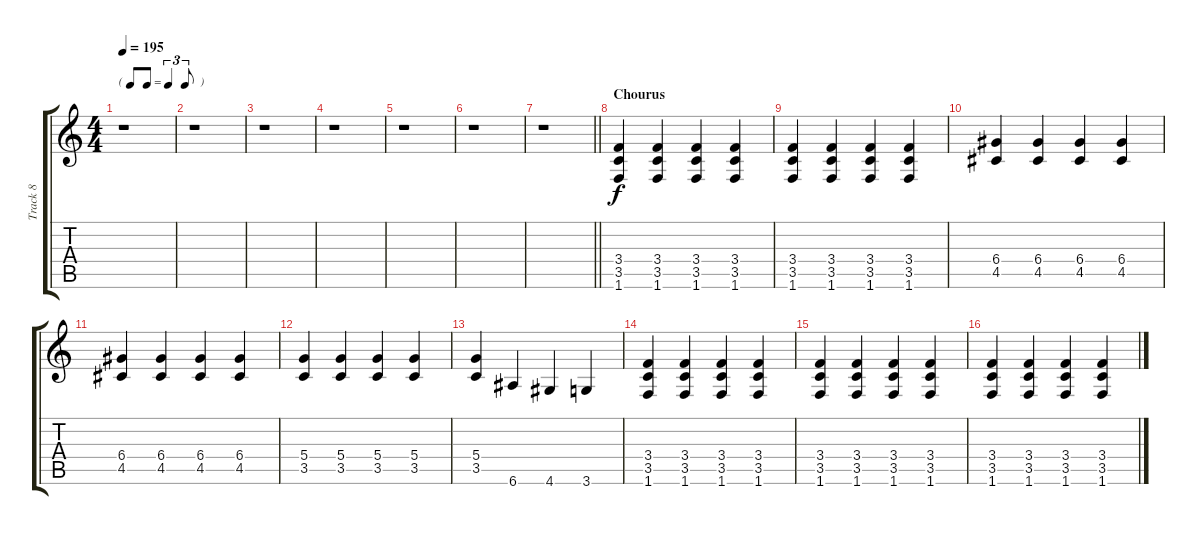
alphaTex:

\track ("Track 8" "Track 8") {instrument acousticguitarsteel}
\staff {score tabs}
\tuning (E4 B3 G3 D3 A2 E2) {hide}
\ts (4 4)
\tf triplet8th
\tempo 195
\clef g2
\ks c
r.1{dy f} |
r.1 |
r.1 |
r.1 |
r.1 |
r.1 |
\barLineRight lightlight
r.1 |
\section ("" "Chourus")
(3.4 3.5 1.6).4 (3.4 3.5 1.6).4 (3.4 3.5 1.6).4 (3.4 3.5 1.6).4 |
(3.4 3.5 1.6).4 (3.4 3.5 1.6).4 (3.4 3.5 1.6).4 (3.4 3.5 1.6).4 |
(6.4 4.5).4 (6.4 4.5).4 (6.4 4.5).4 (6.4 4.5).4 |
(6.4 4.5).4 (6.4 4.5).4 (6.4 4.5).4 (6.4 4.5).4 |
(5.4 3.5).4 (5.4 3.5).4 (5.4 3.5).4 (5.4 3.5).4 |
(5.4 3.5).4 6.6.4 4.6.4 3.6.4 |
(3.4 3.5 1.6).4 (3.4 3.5 1.6).4 (3.4 3.5 1.6).4 (3.4 3.5 1.6).4 |
(3.4 3.5 1.6).4 (3.4 3.5 1.6).4 (3.4 3.5 1.6).4 (3.4 3.5 1.6).4 |
(3.4 3.5 1.6).4 (3.4 3.5 1.6).4 (3.4 3.5 1.6).4 (3.4 3.5 1.6).4
